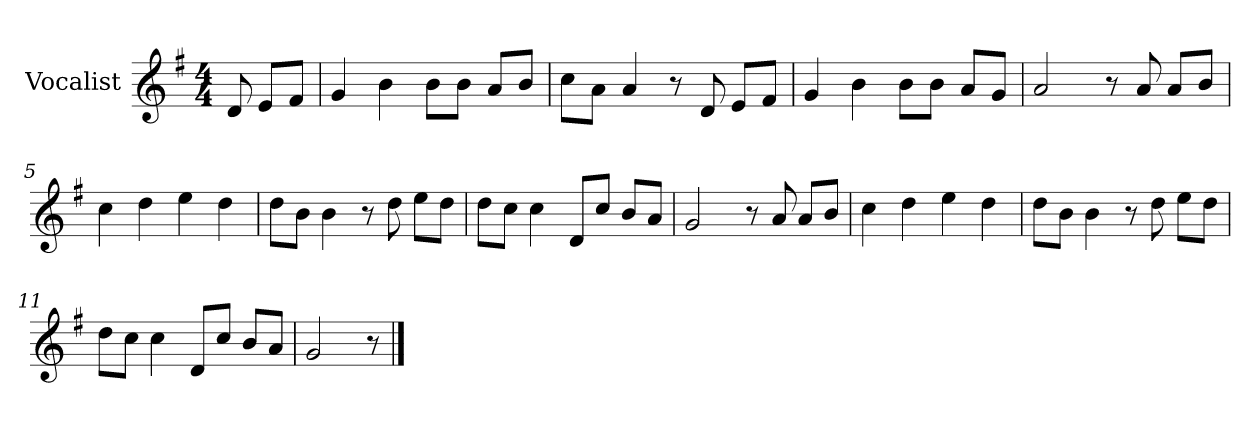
**kern
*part1
*staff1
*I"Vocalist
*k[f#]
*G:
*M4/4
=
8d
8eL
8f#J
=1
4g
4b
8bL
8bJ
8aL
8bJ
=2
8ccL
8aJ
4a
8r
8d
8eL
8f#J
=3
4g
4b
8bL
8bJ
8aL
8gJ
=4
2a
8r
8a
8aL
8bJ
=5
4cc
4dd
4ee
4dd
=6
8ddL
8bJ
4b
8r
8dd
8eeL
8ddJ
=7
8ddL
8ccJ
4cc
8dL
8ccJ
8bL
8aJ
=8
2g
8r
8a
8aL
8bJ
=9
4cc
4dd
4ee
4dd
=10
8ddL
8bJ
4b
8r
8dd
8eeL
8ddJ
=11
8ddL
8ccJ
4cc
8dL
8ccJ
8bL
8aJ
=12
2g
8r
==
*-
